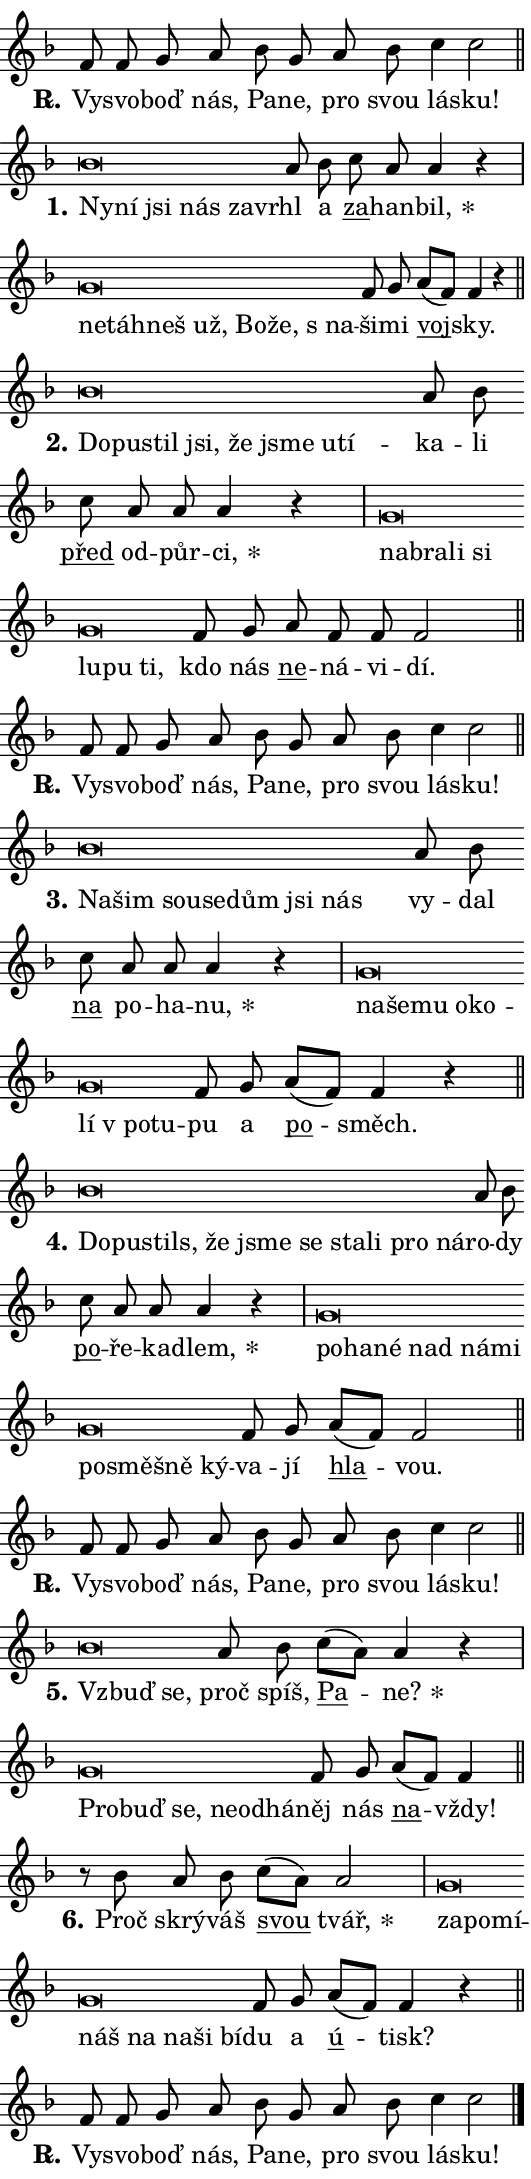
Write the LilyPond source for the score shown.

\version "2.24.0"
\header { tagline = "" }
\paper {
  indent = 0\cm
  top-margin = 0\cm
  right-margin = 0.13\cm % to fit lyric hyphens
  bottom-margin = 0\cm
  left-margin = 0\cm
  paper-width = 9\cm
  page-breaking = #ly:one-page-breaking
  system-system-spacing.basic-distance = #11
  score-system-spacing.basic-distance = #11
  ragged-last = ##f
}


%% Author: Thomas Morley
%% https://lists.gnu.org/archive/html/lilypond-user/2020-05/msg00002.html
#(define (line-position grob)
"Returns position of @var[grob} in current system:
   @code{'start}, if at first time-step
   @code{'end}, if at last time-step
   @code{'middle} otherwise
"
  (let* ((col (ly:item-get-column grob))
         (ln (ly:grob-object col 'left-neighbor))
         (rn (ly:grob-object col 'right-neighbor))
         (col-to-check-left (if (ly:grob? ln) ln col))
         (col-to-check-right (if (ly:grob? rn) rn col))
         (break-dir-left
           (and
             (ly:grob-property col-to-check-left 'non-musical #f)
             (ly:item-break-dir col-to-check-left)))
         (break-dir-right
           (and
             (ly:grob-property col-to-check-right 'non-musical #f)
             (ly:item-break-dir col-to-check-right))))
        (cond ((eqv? 1 break-dir-left) 'start)
              ((eqv? -1 break-dir-right) 'end)
              (else 'middle))))

#(define (tranparent-at-line-position vctor)
  (lambda (grob)
  "Relying on @code{line-position} select the relevant enry from @var{vctor}.
Used to determine transparency,"
    (case (line-position grob)
      ((end) (not (vector-ref vctor 0)))
      ((middle) (not (vector-ref vctor 1)))
      ((start) (not (vector-ref vctor 2))))))

noteHeadBreakVisibility =
#(define-music-function (break-visibility)(vector?)
"Makes @code{NoteHead}s transparent relying on @var{break-visibility}"
#{
  \override NoteHead.transparent =
    #(tranparent-at-line-position break-visibility)
#})

#(define delete-ledgers-for-transparent-note-heads
  (lambda (grob)
    "Reads whether a @code{NoteHead} is transparent.
If so this @code{NoteHead} is removed from @code{'note-heads} from
@var{grob}, which is supposed to be @code{LedgerLineSpanner}.
As a result ledgers are not printed for this @code{NoteHead}"
    (let* ((nhds-array (ly:grob-object grob 'note-heads))
           (nhds-list
             (if (ly:grob-array? nhds-array)
                 (ly:grob-array->list nhds-array)
                 '()))
           ;; Relies on the transparent-property being done before
           ;; Staff.LedgerLineSpanner.after-line-breaking is executed.
           ;; This is fragile ...
           (to-keep
             (remove
               (lambda (nhd)
                 (ly:grob-property nhd 'transparent #f))
               nhds-list)))
      ;; TODO find a better method to iterate over grob-arrays, similiar
      ;; to filter/remove etc for lists
      ;; For now rebuilt from scratch
      (set! (ly:grob-object grob 'note-heads)  '())
      (for-each
        (lambda (nhd)
          (ly:pointer-group-interface::add-grob grob 'note-heads nhd))
        to-keep))))

squashNotes = {
  \override NoteHead.X-extent = #'(-0.2 . 0.2)
  \override NoteHead.Y-extent = #'(-0.75 . 0)
  \override NoteHead.stencil =
    #(lambda (grob)
       (let ((pos (ly:grob-property grob 'staff-position)))
         (begin
           (if (< pos -7) (display "ERROR: Lower brevis then expected\n") (display ""))
           (if (<= pos -6) ly:text-interface::print ly:note-head::print))))
}
unSquashNotes = {
  \revert NoteHead.X-extent
  \revert NoteHead.Y-extent
  \revert NoteHead.stencil
}

hideNotes = \noteHeadBreakVisibility #begin-of-line-visible
unHideNotes = \noteHeadBreakVisibility #all-visible

% work-around for resetting accidentals
% https://lilypond.org/doc/v2.23/Documentation/notation/displaying-rhythms#unmetered-music
cadenzaMeasure = {
  \cadenzaOff
  \partial 1024 s1024
  \cadenzaOn
}

#(define-markup-command (accent layout props text) (markup?)
  "Underline accented syllable"
  (interpret-markup layout props
    #{\markup \override #'(offset . 4.3) \underline { #text }#}))

responsum = \markup \concat {
  "R" \hspace #-1.05 \path #0.1 #'((moveto 0 0.07) (lineto 0.9 0.8)) \hspace #0.05 "."
}

spaceSize = #0.6828661417322834 % exact space size for TeX Gyre Schola

\layout {
  \context {
    \Staff
    \remove "Time_signature_engraver"
    \override LedgerLineSpanner.after-line-breaking = #delete-ledgers-for-transparent-note-heads
  }
  \context {
    \Lyrics {
      \override LyricSpace.minimum-distance = \spaceSize
      \override LyricText.font-name = #"TeX Gyre Schola"
      \override LyricText.font-size = 1
      \override StanzaNumber.font-name = #"TeX Gyre Schola Bold"
      \override StanzaNumber.font-size = 1
    }
  }
  \context {
    \Score 
    \override NoteHead.text =
      #(lambda (grob) 
        (let ((pos (ly:grob-property grob 'staff-position)))
          #{\markup {
            \combine
              \halign #-0.55 \raise #(if (= pos -6) 0 0.5) \override #'(thickness . 2) \draw-line #'(3.2 . 0)
              \musicglyph "noteheads.sM1"
          }#}))
  }
}

% magnetic-lyrics.ily
%
%   written by
%     Jean Abou Samra <jean@abou-samra.fr>
%     Werner Lemberg <wl@gnu.org>
%
%   adapted by
%     Jiri Hon <jiri.hon@gmail.com>
%
% Version 2022-Apr-15

% https://www.mail-archive.com/lilypond-user@gnu.org/msg149350.html

#(define (Left_hyphen_pointer_engraver context)
   "Collect syllable-hyphen-syllable occurrences in lyrics and store
them in properties.  This engraver only looks to the left.  For
example, if the lyrics input is @code{foo -- bar}, it does the
following.

@itemize @bullet
@item
Set the @code{text} property of the @code{LyricHyphen} grob between
@q{foo} and @q{bar} to @code{foo}.

@item
Set the @code{left-hyphen} property of the @code{LyricText} grob with
text @q{foo} to the @code{LyricHyphen} grob between @q{foo} and
@q{bar}.
@end itemize

Use this auxiliary engraver in combination with the
@code{lyric-@/text::@/apply-@/magnetic-@/offset!} hook."
   (let ((hyphen #f)
         (text #f))
     (make-engraver
      (acknowledgers
       ((lyric-syllable-interface engraver grob source-engraver)
        (set! text grob)))
      (end-acknowledgers
       ((lyric-hyphen-interface engraver grob source-engraver)
        ;(when (not (grob::has-interface grob 'lyric-space-interface))
          (set! hyphen grob)));)
      ((stop-translation-timestep engraver)
       (when (and text hyphen)
         (ly:grob-set-object! text 'left-hyphen hyphen))
       (set! text #f)
       (set! hyphen #f)))))

#(define (lyric-text::apply-magnetic-offset! grob)
   "If the space between two syllables is less than the value in
property @code{LyricText@/.details@/.squash-threshold}, move the right
syllable to the left so that it gets concatenated with the left
syllable.

Use this function as a hook for
@code{LyricText@/.after-@/line-@/breaking} if the
@code{Left_@/hyphen_@/pointer_@/engraver} is active."
   (let ((hyphen (ly:grob-object grob 'left-hyphen #f)))
     (when hyphen
       (let ((left-text (ly:spanner-bound hyphen LEFT)))
         (when (grob::has-interface left-text 'lyric-syllable-interface)
           (let* ((common (ly:grob-common-refpoint grob left-text X))
                  (this-x-ext (ly:grob-extent grob common X))
                  (left-x-ext
                   (begin
                     ;; Trigger magnetism for left-text.
                     (ly:grob-property left-text 'after-line-breaking)
                     (ly:grob-extent left-text common X)))
                  ;; `delta` is the gap width between two syllables.
                  (delta (- (interval-start this-x-ext)
                            (interval-end left-x-ext)))
                  (details (ly:grob-property grob 'details))
                  (threshold (assoc-get 'squash-threshold details 0.2)))
             (when (< delta threshold)
               (let* (;; We have to manipulate the input text so that
                      ;; ligatures crossing syllable boundaries are not
                      ;; disabled.  For languages based on the Latin
                      ;; script this is essentially a beautification.
                      ;; However, for non-Western scripts it can be a
                      ;; necessity.
                      (lt (ly:grob-property left-text 'text))
                      (rt (ly:grob-property grob 'text))
                      (is-space (grob::has-interface hyphen 'lyric-space-interface))
                      (space (if is-space " " ""))
                      (extra-delta (if is-space spaceSize 0))
                      ;; Append new syllable.
                      (ltrt-space (if (and (string? lt) (string? rt))
                                (string-append lt space rt)
                                (make-concat-markup (list lt space rt))))
                      ;; Right-align `ltrt` to the right side.
                      (ltrt-space-markup (grob-interpret-markup
                               grob
                               (make-translate-markup
                                (cons (interval-length this-x-ext) 0)
                                (make-right-align-markup ltrt-space)))))
                 (begin
                   ;; Don't print `left-text`.
                   (ly:grob-set-property! left-text 'stencil #f)
                   ;; Set text and stencil (which holds all collected
                   ;; syllables so far) and shift it to the left.
                   (ly:grob-set-property! grob 'text ltrt-space)
                   (ly:grob-set-property! grob 'stencil ltrt-space-markup)
                   (ly:grob-translate-axis! grob (- (- delta extra-delta)) X))))))))))


#(define (lyric-hyphen::displace-bounds-first grob)
   ;; Make very sure this callback isn't triggered too early.
   (let ((left (ly:spanner-bound grob LEFT))
         (right (ly:spanner-bound grob RIGHT)))
     (ly:grob-property left 'after-line-breaking)
     (ly:grob-property right 'after-line-breaking)
     (ly:lyric-hyphen::print grob)))

squashThreshold = #0.4

\layout {
  \context {
    \Lyrics
    \consists #Left_hyphen_pointer_engraver
    \override LyricText.after-line-breaking =
      #lyric-text::apply-magnetic-offset!
    \override LyricHyphen.stencil = #lyric-hyphen::displace-bounds-first
    \override LyricText.details.squash-threshold = \squashThreshold
    \override LyricHyphen.minimum-distance = 0
    \override LyricHyphen.minimum-length = \squashThreshold
  }
}

squashText = \override LyricText.details.squash-threshold = 9999
unSquashText = \override LyricText.details.squash-threshold = \squashThreshold

leftText = \override LyricText.self-alignment-X = #LEFT
unLeftText = \revert LyricText.self-alignment-X

starOffset = #(lambda (grob) 
                (let ((x_offset (ly:self-alignment-interface::aligned-on-x-parent grob)))
                  (if (= x_offset 0) 0 (+ x_offset 1.2))))

star = #(define-music-function (syllable)(string?)
"Append star separator at the end of a syllable"
#{
  \once \override LyricText.X-offset = #starOffset
  \lyricmode { \markup {
    #syllable
    \override #'((font-name . "TeX Gyre Schola Bold")) \hspace #0.2 \lower #0.65 \larger "*"
  } }
#})

starAccent = #(define-music-function (syllable)(string?)
"Append star separator at the end of a syllable and make accent"
#{
  \once \override LyricText.X-offset = #starOffset
  \lyricmode { \markup {
    \accent #syllable
    \override #'((font-name . "TeX Gyre Schola Bold")) \hspace #0.2 \lower #0.65 \larger "*"
  } }
#})

breath = #(define-music-function (syllable)(string?)
"Append breathing indicator at the end of a syllable"
#{
  \lyricmode { \markup { #syllable "+" } }
#})

optionalBreath = #(define-music-function (syllable)(string?)
"Append optional breathing indicator at the end of a syllable"
#{
  \lyricmode { \markup { #syllable "(+)" } }
#})


\score {
    <<
        \new Voice = "melody" { \cadenzaOn \key f \major \relative { f'8 f g a bes g \bar "" a bes c4 c2 \cadenzaMeasure \bar "||" \break } }
        \new Lyrics \lyricsto "melody" { \lyricmode { \set stanza = \responsum
Vy -- svo -- boď nás, Pa -- ne, pro svou lá -- sku! } }
    >>
    \layout {}
}

\score {
    <<
        \new Voice = "melody" { \cadenzaOn \key f \major \relative { \squashNotes bes'\breve*1/16 \hideNotes \breve*1/16 \bar "" \breve*1/16 \bar "" \breve*1/16 \bar "" \breve*1/16 \breve*1/16 \bar "" \unHideNotes \unSquashNotes a8 bes \bar "" c a a4 r \cadenzaMeasure \bar "|" \squashNotes g\breve*1/16 \hideNotes \breve*1/16 \bar "" \breve*1/16 \bar "" \breve*1/16 \bar "" \breve*1/16 \bar "" \breve*1/16 \breve*1/16 \bar "" \unHideNotes \unSquashNotes f8 g \bar "" a[( f)] f4 r \cadenzaMeasure \bar "||" \break } }
        \new Lyrics \lyricsto "melody" { \lyricmode { \set stanza = "1."
\leftText Ny -- \squashText ní jsi nás za -- vr -- \unLeftText \unSquashText hl a \markup \accent za -- han -- \star bil, \leftText ne -- \squashText táh -- neš už, Bo -- že, "s na" -- \unLeftText \unSquashText ši -- mi \markup \accent voj -- sky. } }
    >>
    \layout {}
}

\score {
    <<
        \new Voice = "melody" { \cadenzaOn \key f \major \relative { \squashNotes bes'\breve*1/16 \hideNotes \breve*1/16 \bar "" \breve*1/16 \bar "" \breve*1/16 \bar "" \breve*1/16 \bar "" \breve*1/16 \bar "" \breve*1/16 \breve*1/16 \bar "" \unHideNotes \unSquashNotes a8 bes \bar "" c a a a4 r \cadenzaMeasure \bar "|" \squashNotes g\breve*1/16 \hideNotes \breve*1/16 \bar "" \breve*1/16 \bar "" \breve*1/16 \bar "" \breve*1/16 \bar "" \breve*1/16 \breve*1/16 \bar "" \unHideNotes \unSquashNotes f8 g \bar "" a f f f2 \cadenzaMeasure \bar "||" \break } }
        \new Lyrics \lyricsto "melody" { \lyricmode { \set stanza = "2."
\leftText Do -- \squashText pu -- stil jsi, že jsme u -- tí -- \unLeftText \unSquashText ka -- li \markup \accent před od -- půr -- \star ci, \leftText nab -- \squashText ra -- li si lu -- pu ti, \unLeftText \unSquashText kdo nás \markup \accent ne -- ná -- vi -- dí. } }
    >>
    \layout {}
}

\score {
    <<
        \new Voice = "melody" { \cadenzaOn \key f \major \relative { f'8 f g a bes g \bar "" a bes c4 c2 \cadenzaMeasure \bar "||" \break } }
        \new Lyrics \lyricsto "melody" { \lyricmode { \set stanza = \responsum
Vy -- svo -- boď nás, Pa -- ne, pro svou lá -- sku! } }
    >>
    \layout {}
}

\score {
    <<
        \new Voice = "melody" { \cadenzaOn \key f \major \relative { \squashNotes bes'\breve*1/16 \hideNotes \breve*1/16 \bar "" \breve*1/16 \bar "" \breve*1/16 \bar "" \breve*1/16 \bar "" \breve*1/16 \breve*1/16 \bar "" \unHideNotes \unSquashNotes a8 bes \bar "" c a a a4 r \cadenzaMeasure \bar "|" \squashNotes g\breve*1/16 \hideNotes \breve*1/16 \bar "" \breve*1/16 \bar "" \breve*1/16 \bar "" \breve*1/16 \bar "" \breve*1/16 \bar "" \breve*1/16 \breve*1/16 \bar "" \unHideNotes \unSquashNotes f8 g \bar "" a[( f)] f4 r \cadenzaMeasure \bar "||" \break } }
        \new Lyrics \lyricsto "melody" { \lyricmode { \set stanza = "3."
\leftText Na -- \squashText šim sou -- se -- dům jsi nás \unLeftText \unSquashText vy -- dal \markup \accent na po -- ha -- \star nu, \leftText na -- \squashText še -- mu o -- ko -- lí "v po" -- tu -- \unLeftText \unSquashText pu a \markup \accent po -- směch. } }
    >>
    \layout {}
}

\score {
    <<
        \new Voice = "melody" { \cadenzaOn \key f \major \relative { \squashNotes bes'\breve*1/16 \hideNotes \breve*1/16 \bar "" \breve*1/16 \bar "" \breve*1/16 \bar "" \breve*1/16 \bar "" \breve*1/16 \bar "" \breve*1/16 \bar "" \breve*1/16 \bar "" \breve*1/16 \breve*1/16 \bar "" \unHideNotes \unSquashNotes a8 bes \bar "" c a a a4 r \cadenzaMeasure \bar "|" \squashNotes g\breve*1/16 \hideNotes \breve*1/16 \bar "" \breve*1/16 \bar "" \breve*1/16 \bar "" \breve*1/16 \bar "" \breve*1/16 \bar "" \breve*1/16 \bar "" \breve*1/16 \bar "" \breve*1/16 \breve*1/16 \bar "" \unHideNotes \unSquashNotes f8 g \bar "" a[( f)] f2 \cadenzaMeasure \bar "||" \break } }
        \new Lyrics \lyricsto "melody" { \lyricmode { \set stanza = "4."
\leftText Do -- \squashText pu -- stils, že jsme se sta -- li pro ná -- \unLeftText \unSquashText ro -- dy \markup \accent po -- ře -- ka -- \star dlem, \leftText po -- \squashText ha -- né nad ná -- mi po -- smě -- šně ký -- \unLeftText \unSquashText va -- jí \markup \accent hla -- vou. } }
    >>
    \layout {}
}

\score {
    <<
        \new Voice = "melody" { \cadenzaOn \key f \major \relative { f'8 f g a bes g \bar "" a bes c4 c2 \cadenzaMeasure \bar "||" \break } }
        \new Lyrics \lyricsto "melody" { \lyricmode { \set stanza = \responsum
Vy -- svo -- boď nás, Pa -- ne, pro svou lá -- sku! } }
    >>
    \layout {}
}

\score {
    <<
        \new Voice = "melody" { \cadenzaOn \key f \major \relative { \squashNotes bes'\breve*1/16 \hideNotes \breve*1/16 \bar "" \unHideNotes \unSquashNotes a8 bes \bar "" c[( a)] a4 r \cadenzaMeasure \bar "|" \squashNotes g\breve*1/16 \hideNotes \breve*1/16 \bar "" \breve*1/16 \bar "" \breve*1/16 \bar "" \breve*1/16 \breve*1/16 \bar "" \unHideNotes \unSquashNotes f8 g \bar "" a[( f)] f4 \cadenzaMeasure \bar "||" \break } }
        \new Lyrics \lyricsto "melody" { \lyricmode { \set stanza = "5."
\leftText Vzbuď \squashText se, \unLeftText \unSquashText proč spíš, \markup \accent Pa -- \star ne? \leftText Pro -- \squashText buď se, ne -- od -- há -- \unLeftText \unSquashText něj nás \markup \accent na -- vždy! } }
    >>
    \layout {}
}

\score {
    <<
        \new Voice = "melody" { \cadenzaOn \key f \major \relative { r8 bes'8 a8 bes \bar "" c[( a)] a2 \cadenzaMeasure \bar "|" \squashNotes g\breve*1/16 \hideNotes \breve*1/16 \bar "" \breve*1/16 \bar "" \breve*1/16 \bar "" \breve*1/16 \bar "" \breve*1/16 \bar "" \breve*1/16 \breve*1/16 \bar "" \unHideNotes \unSquashNotes f8 g \bar "" a[( f)] f4 r \cadenzaMeasure \bar "||" \break } }
        \new Lyrics \lyricsto "melody" { \lyricmode { \set stanza = "6."
Proč skrý -- váš \markup \accent svou \star tvář, \leftText za -- \squashText po -- mí -- náš na na -- ši bí -- \unLeftText \unSquashText du a \markup \accent ú -- tisk? } }
    >>
    \layout {}
}

\score {
    <<
        \new Voice = "melody" { \cadenzaOn \key f \major \relative { f'8 f g a bes g \bar "" a bes c4 c2 \cadenzaMeasure \bar "||" \break } \bar "|." }
        \new Lyrics \lyricsto "melody" { \lyricmode { \set stanza = \responsum
Vy -- svo -- boď nás, Pa -- ne, pro svou lá -- sku! } }
    >>
    \layout {}
}
